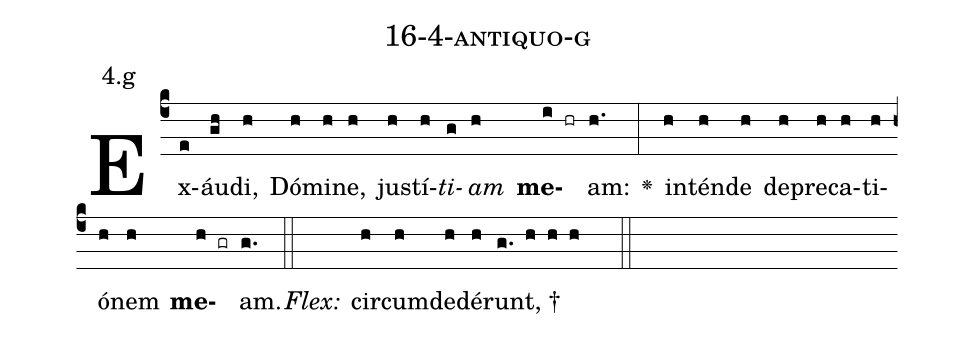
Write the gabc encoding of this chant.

name: 16-4-antiquo-g;
annotation: 4.g;
%%
(c4)Ex(e)áu(gh)di,(h) Dó(h)mi(h)ne,(h) jus(h)tí(h)<i>ti</i>(g)<i>am</i>(h) <b>me</b>(i hr)am:(h.) <v>\greheightstar</v>(:) in(h)tén(h)de(h) de(h)pre(h)ca(h)ti(h)ó(h)nem(h) <b>me</b>(h gr)am.(g.) (::)
<i>Flex:</i>()  cir(h)cum(h)de(h)dé(h)runt, †(g. h h h  ::)

%E(h) u(h) o(h) u(h) a(h) e.(g.) (::)
